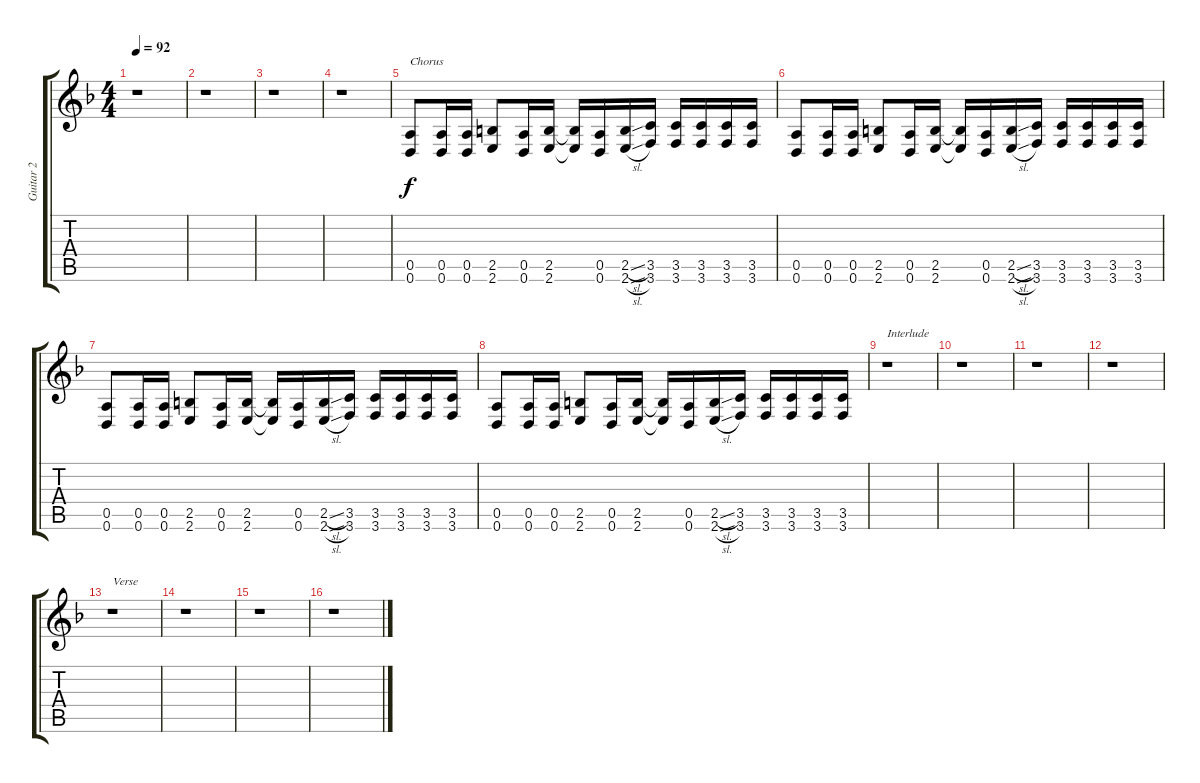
\track ("Guitar 2" "Guitar 2") {instrument distortionguitar}
\staff {score tabs}
\tuning (E4 B3 G3 D3 A2 D2) {hide}
\ts (4 4)
\tempo 92
\clef g2
\ks f
r.1{dy f} |
r.1 |
r.1 |
r.1 |
(0.5 0.6).8{txt "Chorus"} (0.5 0.6).16 (0.5 0.6).16 (2.5 2.6).8 (0.5 0.6).16 (2.5 2.6).16 (2.5{t} 2.6{t}).16 (0.5 0.6).16 (2.5{sl} 2.6{sl}).16 (3.5 3.6).16 (3.5 3.6).16 (3.5 3.6).16 (3.5 3.6).16 (3.5 3.6).16 |
(0.5 0.6).8 (0.5 0.6).16 (0.5 0.6).16 (2.5 2.6).8 (0.5 0.6).16 (2.5 2.6).16 (2.5{t} 2.6{t}).16 (0.5 0.6).16 (2.5{sl} 2.6{sl}).16 (3.5 3.6).16 (3.5 3.6).16 (3.5 3.6).16 (3.5 3.6).16 (3.5 3.6).16 |
(0.5 0.6).8 (0.5 0.6).16 (0.5 0.6).16 (2.5 2.6).8 (0.5 0.6).16 (2.5 2.6).16 (2.5{t} 2.6{t}).16 (0.5 0.6).16 (2.5{sl} 2.6{sl}).16 (3.5 3.6).16 (3.5 3.6).16 (3.5 3.6).16 (3.5 3.6).16 (3.5 3.6).16 |
(0.5 0.6).8 (0.5 0.6).16 (0.5 0.6).16 (2.5 2.6).8 (0.5 0.6).16 (2.5 2.6).16 (2.5{t} 2.6{t}).16 (0.5 0.6).16 (2.5{sl} 2.6{sl}).16 (3.5 3.6).16 (3.5 3.6).16 (3.5 3.6).16 (3.5 3.6).16 (3.5 3.6).16 |
r.1{txt "Interlude"} |
r.1 |
r.1 |
r.1 |
r.1{txt "Verse"} |
r.1 |
r.1 |
r.1
